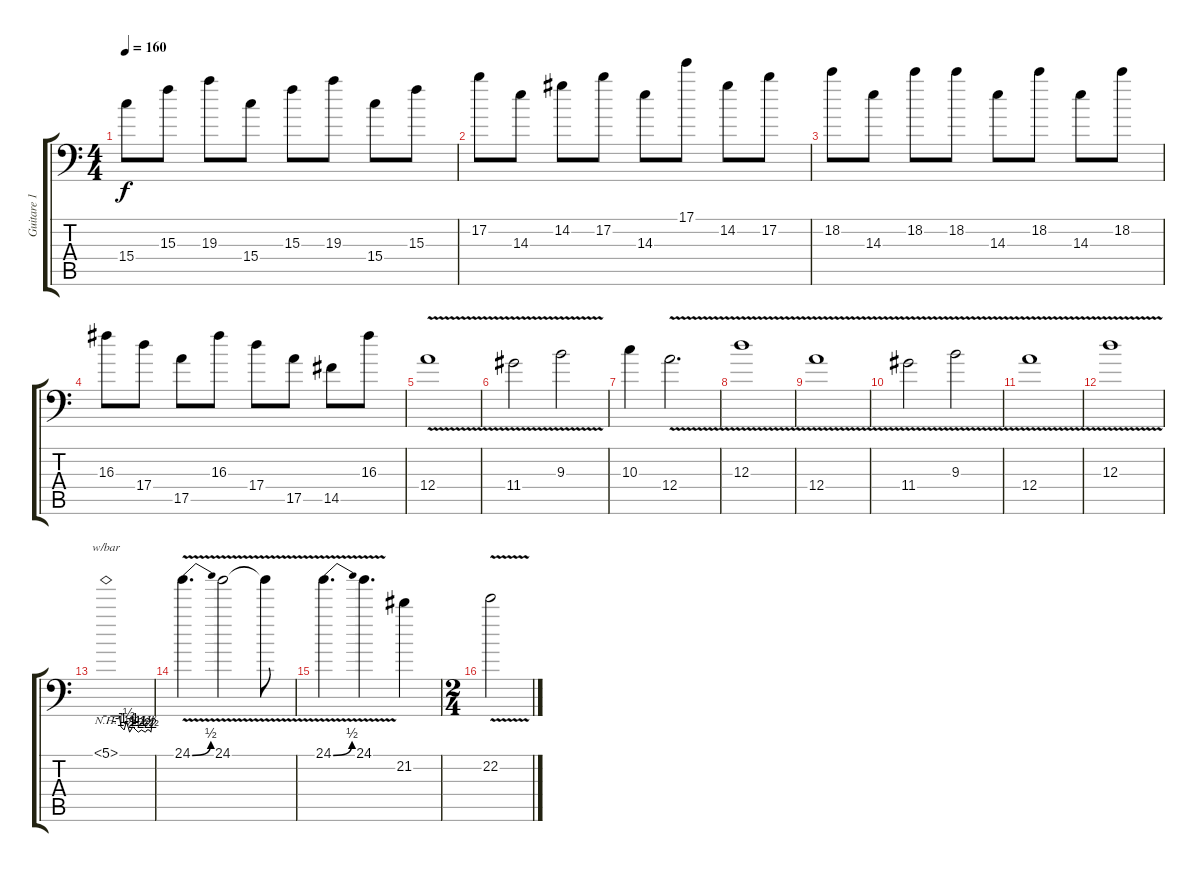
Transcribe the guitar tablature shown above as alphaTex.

\track ("Guitare 1" "Guitare 1") {instrument distortionguitar}
\staff {score tabs}
\tuning (B3 Gb3 D3 A2 E2 A1) {hide}
\ts (4 4)
\tempo 160
\clef f4
\ks c
15.4.8{dy f} 15.3.8 19.3.8 15.4.8 15.3.8 19.3.8 15.4.8 15.3.8 |
17.2.8 14.3.8 14.2.8 17.2.8 14.3.8 17.1.8 14.2.8 17.2.8 |
18.2.8 14.3.8 18.2.8 18.2.8 14.3.8 18.2.8 14.3.8 18.2.8 |
16.3.8 17.4.8 17.5.8 16.3.8 17.4.8 17.5.8 14.5.8 16.3.8 |
12.4{v}.1 |
11.4{v}.2 9.3{v}.2 |
10.3.4 12.4{v}.2{d} |
12.3{v}.1 |
12.4{v}.1 |
11.4{v}.2 9.3{v}.2 |
12.4{v}.1 |
12.3{v}.1 |
5.1{nh}.1{tbe (custom default 0 0 10 0 17 0 19 -4 23 -6 26 -2 30 -8 34 -4 38 -6 41 -8 45 -6 50 -8 52 -6 55 -6 57 -8 60 0)} |
24.1{be (bend 0 0 60 2) v}.4{d} 24.1{v}.2 24.1{t}.8 |
24.1{be (bend 0 0 60 2) v}.4{d} 24.1{v}.4{d} 21.2.4 |
\ts (2 4)
22.2{v}.2
